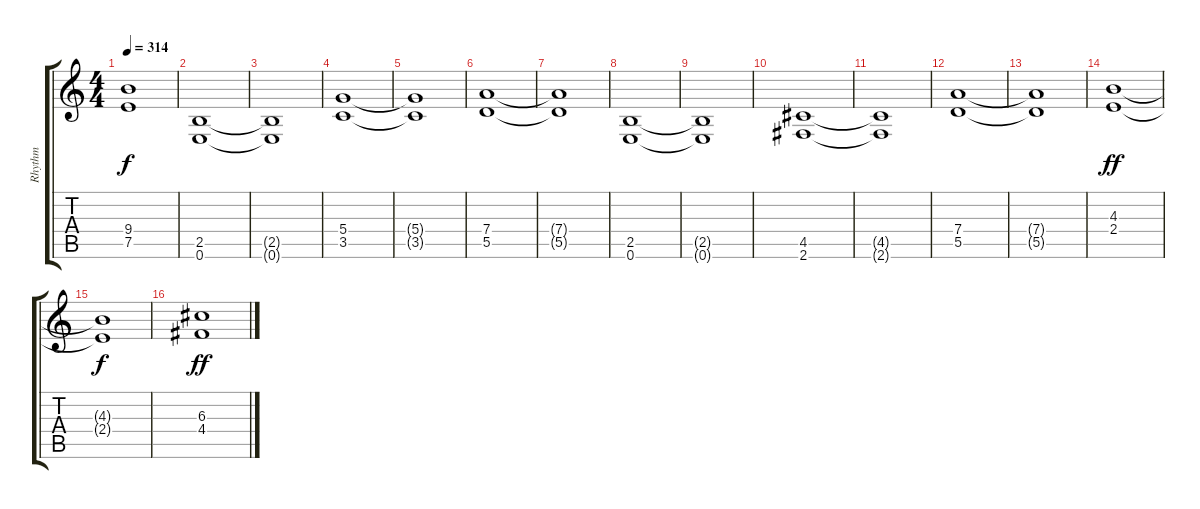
\track ("Rhythm" "Rhythm") {instrument distortionguitar}
\staff {score tabs}
\tuning (E4 B3 G3 D3 A2 E2) {hide}
\ts (4 4)
\tempo 314
\clef g2
\ks c
(9.4{t} 7.5{t}).1{dy f} |
(2.5 0.6).1 |
(2.5{t} 0.6{t}).1 |
(5.4 3.5).1 |
(5.4{t} 3.5{t}).1 |
(7.4 5.5).1 |
(7.4{t} 5.5{t}).1 |
(2.5 0.6).1 |
(2.5{t} 0.6{t}).1 |
(4.5 2.6).1 |
(4.5{t} 2.6{t}).1 |
(7.4 5.5).1 |
(7.4{t} 5.5{t}).1 |
(4.3 2.4).1{dy ff} |
(4.3{t} 2.4{t}).1{dy f} |
(6.3 4.4).1{dy ff}
